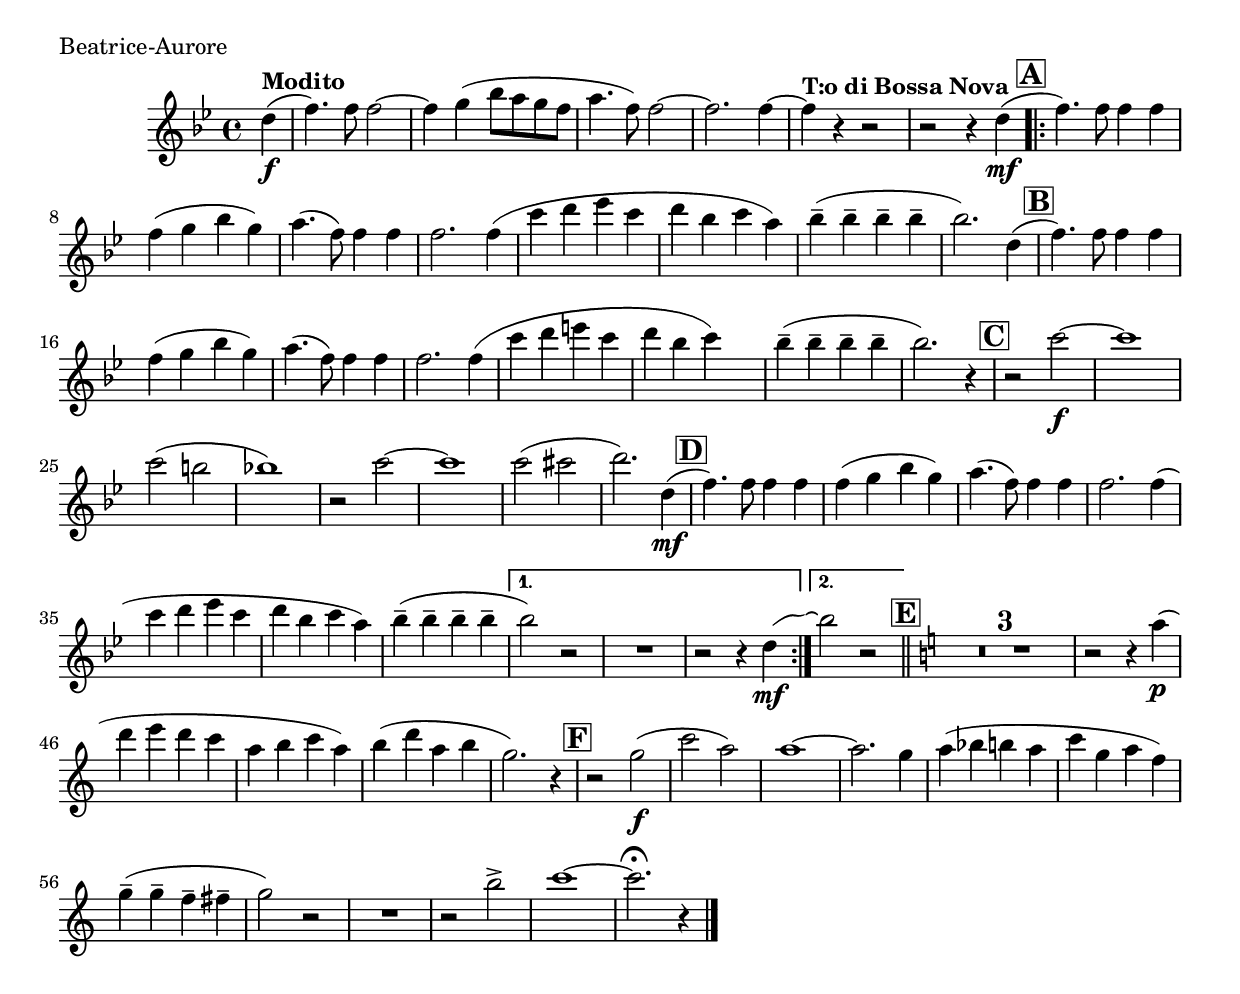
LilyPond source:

\version "2.18.0"
% When ready to include in collection: 1. Comment out paper.
% 				       2. Create include file of relative and
%					  header.
%Comment out from here
%{
#(ly:set-option 'point-and-click #t)
%#(ly:set-option 'point-and-click #t)
#(set-default-paper-size "a5" 'landscape)
#(set-global-staff-size 15) % set staff-size when ready to print

\include "Marsch_format.ly"

%...to here
%}
  \score {

    % Svenska Polisens Marscher: 1. Beatrice Aurore   
    \relative c'' { 
    	    \key bes \major \time 4/4 
    	    \compressFullBarRests
    	    \set Score.markFormatter = #format-mark-box-letters
    	    \partial 4 d4\f^\markup {\bold {Modito}} ( |f4.) f8 f2~ 
    	    f4 g (bes8 a g f |a4. f8) f2~ |f2. f4~
    	    f^\markup {\bold {T:o di Bossa Nova}} r r2 |r r4 d\mf (
    	    
%Rehearsal mark A
	    \mark \default
    	    \repeat volta 2 {
    	    	    f4.) f8 f4 f |f (g bes g) |a4. (f8) f4 f |f2. f4 ( 
    	    	    c' d ees c | d bes c a) |bes-- (bes-- bes-- bes-- 
    	    	    bes2.) d,4 ( 
    	    	    
%Rehearsal mark B
	    \mark \default   	    	    
    	    	    f4.) f8 f4 f |f (g bes g) |a4. (f8) f4 f |f2. f4 ( 
    	    	    c' d e c |d bes c s) |bes-- (bes-- bes-- bes-- |bes2.) r4
    	    	    
%Rehearsal mark C
	    \mark \default
    	    r2 c2~\f |c1 |c2 (b |bes!1) |r2 c~ |c1 |c2 (cis |d2.) d,4\mf (

%Rehearsal mark D
	    \mark \default
	    f4.) f8 f4 f |f (g bes g) |a4. (f8) f4 f |f2. f4 ( |c' d ees c
    	    d bes c a) |bes-- (bes-- bes-- bes-- }
    	    \alternative {
    	    	    {bes2) r |R1 |r2 r4 
{\once \override Slur.control-points = #'((1 . 3) (3 . 4.6) (3 . 3.6) (4 . 4))
                    d,4\mf( <>)} }
    	    	    {bes'2\repeatTie r \bar "||"}    	    
    	    }
    	    
%Rehearsal mark E
	    \mark \default
	    \key c \major
    	    R1*3 |r2 r4 a\p ( |d e d c |a b c a) |b (d a b |g2.) r4 
    	    
%Rehearsal mark F
	    \mark \default
    	    r2 g\f ( |c a) |a1~ |a2. g4 |a (bes b a |c g a f) 
    	    g-- (g-- f-- fis-- |g2) r |R1 |r2 b-> |c1~ |c2.\fermata r4
    	    \bar "|."
    }%end relative
    \header {
    	    piece = "Beatrice-Aurore"
    	    composer = "Mj. Caesarman"
    	}
    \layout {ragged-last = ##t
    	}
  }%end score
